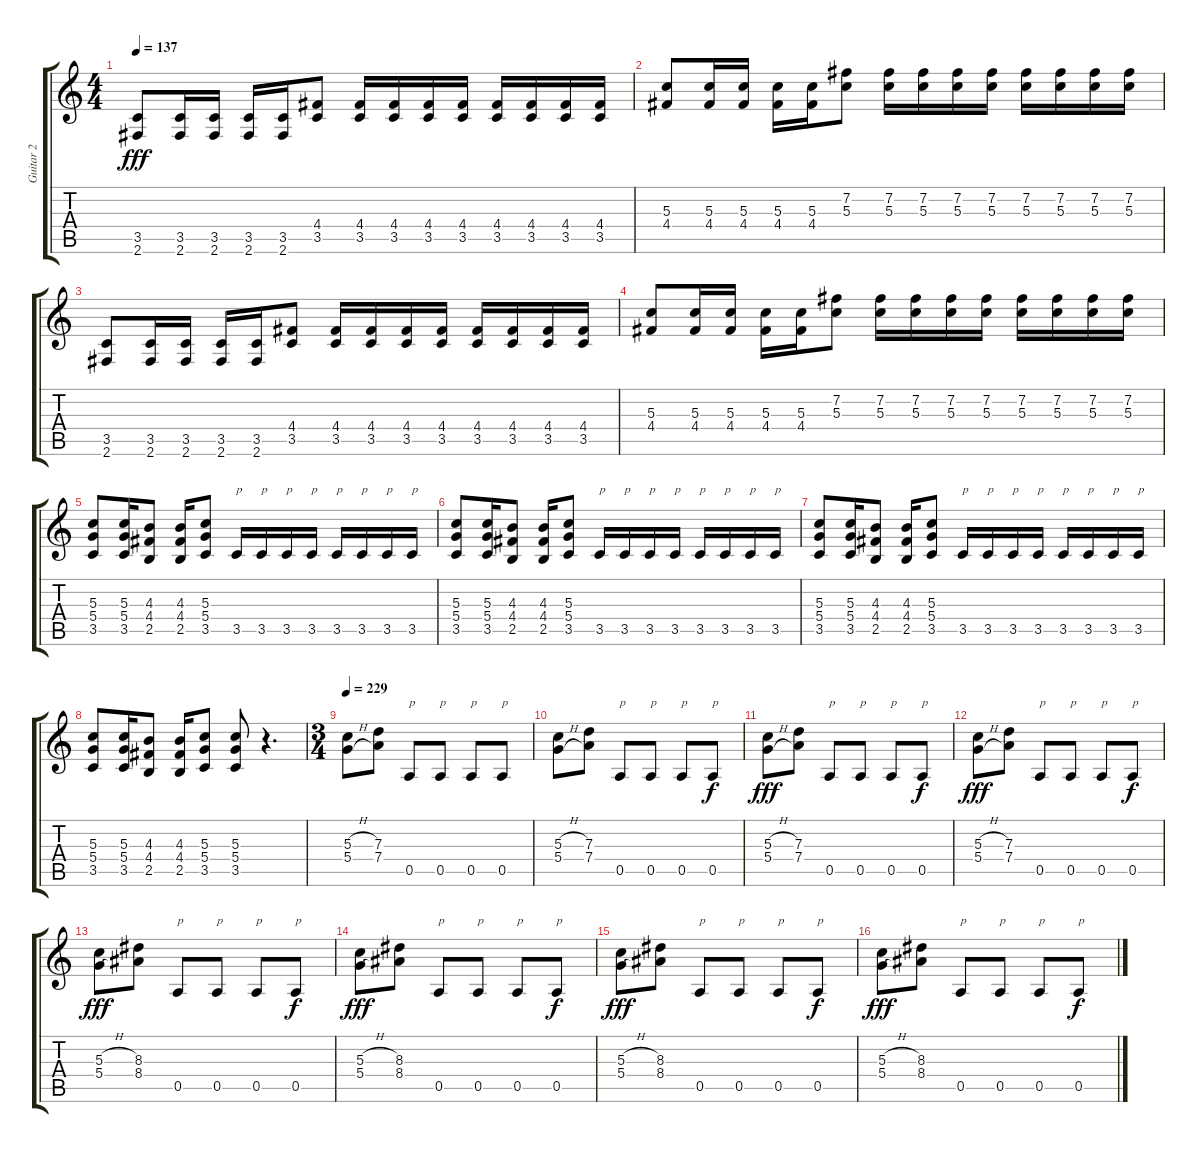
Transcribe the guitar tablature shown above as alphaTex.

\track ("Guitar 2" "Guitar 2") {instrument distortionguitar}
\staff {score tabs}
\tuning (E4 B3 G3 D3 A2 E2) {hide}
\ts (4 4)
\tempo 137
\clef g2
\ks c
(3.5 2.6).8{dy fff} (3.5 2.6).16 (3.5 2.6).16 (3.5 2.6).16 (3.5 2.6).16 (4.4 3.5).8 (4.4 3.5).16 (4.4 3.5).16 (4.4 3.5).16 (4.4 3.5).16 (4.4 3.5).16 (4.4 3.5).16 (4.4 3.5).16 (4.4 3.5).16 |
(5.3 4.4).8 (5.3 4.4).16 (5.3 4.4).16 (5.3 4.4).16 (5.3 4.4).16 (7.2 5.3).8 (7.2 5.3).16 (7.2 5.3).16 (7.2 5.3).16 (7.2 5.3).16 (7.2 5.3).16 (7.2 5.3).16 (7.2 5.3).16 (7.2 5.3).16 |
(3.5 2.6).8 (3.5 2.6).16 (3.5 2.6).16 (3.5 2.6).16 (3.5 2.6).16 (4.4 3.5).8 (4.4 3.5).16 (4.4 3.5).16 (4.4 3.5).16 (4.4 3.5).16 (4.4 3.5).16 (4.4 3.5).16 (4.4 3.5).16 (4.4 3.5).16 |
(5.3 4.4).8 (5.3 4.4).16 (5.3 4.4).16 (5.3 4.4).16 (5.3 4.4).16 (7.2 5.3).8 (7.2 5.3).16 (7.2 5.3).16 (7.2 5.3).16 (7.2 5.3).16 (7.2 5.3).16 (7.2 5.3).16 (7.2 5.3).16 (7.2 5.3).16 |
(5.3 5.4 3.5).8 (5.3 5.4 3.5).16 (4.3 4.4 2.5).8 (4.3 4.4 2.5).16 (5.3 5.4 3.5).8 3.5.16{txt "p"} 3.5.16{txt "p"} 3.5.16{txt "p"} 3.5.16{txt "p"} 3.5.16{txt "p"} 3.5.16{txt "p"} 3.5.16{txt "p"} 3.5.16{txt "p"} |
(5.3 5.4 3.5).8 (5.3 5.4 3.5).16 (4.3 4.4 2.5).8 (4.3 4.4 2.5).16 (5.3 5.4 3.5).8 3.5.16{txt "p"} 3.5.16{txt "p"} 3.5.16{txt "p"} 3.5.16{txt "p"} 3.5.16{txt "p"} 3.5.16{txt "p"} 3.5.16{txt "p"} 3.5.16{txt "p"} |
(5.3 5.4 3.5).8 (5.3 5.4 3.5).16 (4.3 4.4 2.5).8 (4.3 4.4 2.5).16 (5.3 5.4 3.5).8 3.5.16{txt "p"} 3.5.16{txt "p"} 3.5.16{txt "p"} 3.5.16{txt "p"} 3.5.16{txt "p"} 3.5.16{txt "p"} 3.5.16{txt "p"} 3.5.16{txt "p"} |
(5.3 5.4 3.5).8 (5.3 5.4 3.5).16 (4.3 4.4 2.5).8 (4.3 4.4 2.5).16 (5.3 5.4 3.5).8 (5.3 5.4 3.5).8 r.4{d} |
\ts (3 4)
\tempo 229
(5.3{h} 5.4{h}).8 (7.3 7.4).8 0.5.8{txt "p"} 0.5.8{txt "p"} 0.5.8{txt "p"} 0.5.8{txt "p"} |
(5.3{h} 5.4{h}).8 (7.3 7.4).8 0.5.8{txt "p"} 0.5.8{txt "p"} 0.5.8{txt "p"} 0.5.8{txt "p" dy f} |
(5.3{h} 5.4{h}).8{dy fff} (7.3 7.4).8 0.5.8{txt "p"} 0.5.8{txt "p"} 0.5.8{txt "p"} 0.5.8{txt "p" dy f} |
(5.3{h} 5.4{h}).8{dy fff} (7.3 7.4).8 0.5.8{txt "p"} 0.5.8{txt "p"} 0.5.8{txt "p"} 0.5.8{txt "p" dy f} |
(5.3{h} 5.4{h}).8{dy fff} (8.3 8.4).8 0.5.8{txt "p"} 0.5.8{txt "p"} 0.5.8{txt "p"} 0.5.8{txt "p" dy f} |
(5.3{h} 5.4{h}).8{dy fff} (8.3 8.4).8 0.5.8{txt "p"} 0.5.8{txt "p"} 0.5.8{txt "p"} 0.5.8{txt "p" dy f} |
(5.3{h} 5.4{h}).8{dy fff} (8.3 8.4).8 0.5.8{txt "p"} 0.5.8{txt "p"} 0.5.8{txt "p"} 0.5.8{txt "p" dy f} |
(5.3{h} 5.4{h}).8{dy fff} (8.3 8.4).8 0.5.8{txt "p"} 0.5.8{txt "p"} 0.5.8{txt "p"} 0.5.8{txt "p" dy f}
